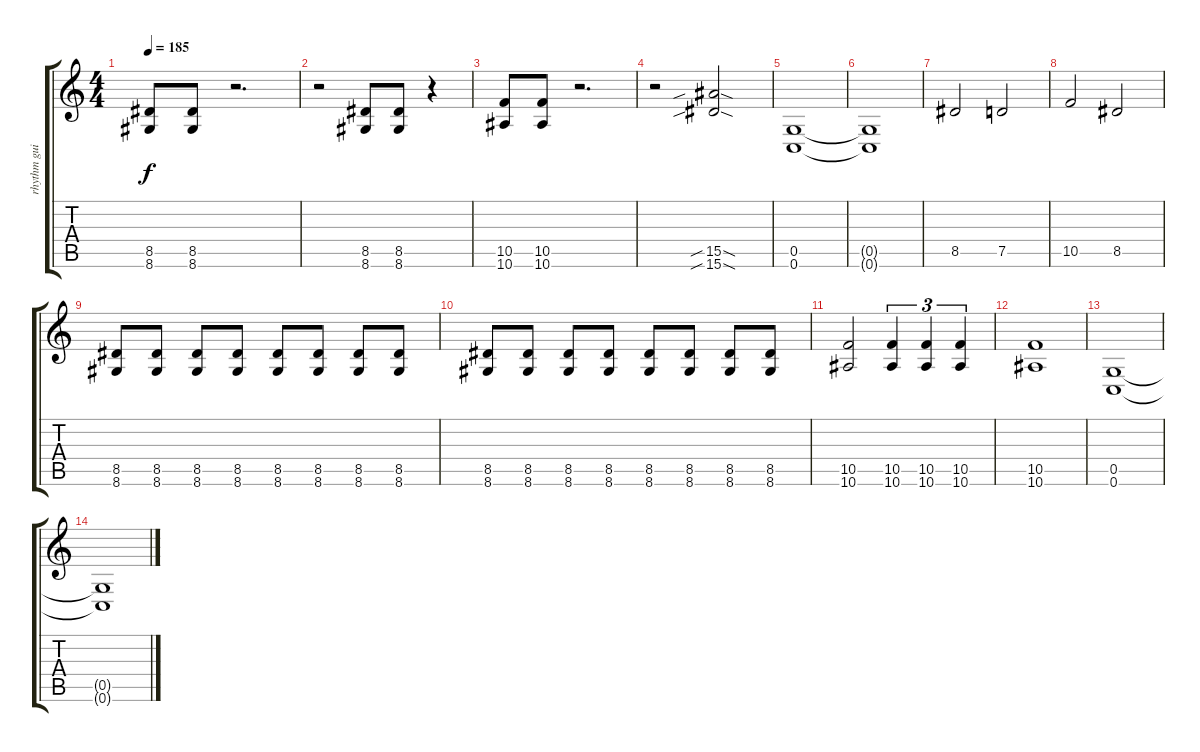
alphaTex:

\track ("rhythm guitar" "rhythm gui") {instrument distortionguitar}
\staff {score tabs}
\tuning (D4 A3 F3 C3 G2 C2) {hide}
\ts (4 4)
\tempo 185
\clef g2
\ks c
(8.5 8.6).8{dy f} (8.5 8.6).8 r.2{d} |
r.2 (8.5 8.6).8 (8.5 8.6).8 r.4 |
(10.5 10.6).8 (10.5 10.6).8 r.2{d} |
r.2 (15.5{sib sod} 15.6{sib sod}).2 |
(0.5 0.6).1 |
(0.5{t} 0.6{t}).1 |
8.5.2 7.5.2 |
10.5.2 8.5.2 |
(8.5 8.6).8 (8.5 8.6).8 (8.5 8.6).8 (8.5 8.6).8 (8.5 8.6).8 (8.5 8.6).8 (8.5 8.6).8 (8.5 8.6).8 |
(8.5 8.6).8 (8.5 8.6).8 (8.5 8.6).8 (8.5 8.6).8 (8.5 8.6).8 (8.5 8.6).8 (8.5 8.6).8 (8.5 8.6).8 |
(10.5 10.6).2 (10.5 10.6).4{tu (3 2)} (10.5 10.6).4{tu (3 2)} (10.5 10.6).4{tu (3 2)} |
(10.5 10.6).1 |
(0.5 0.6).1 |
(0.5{t} 0.6{t}).1
